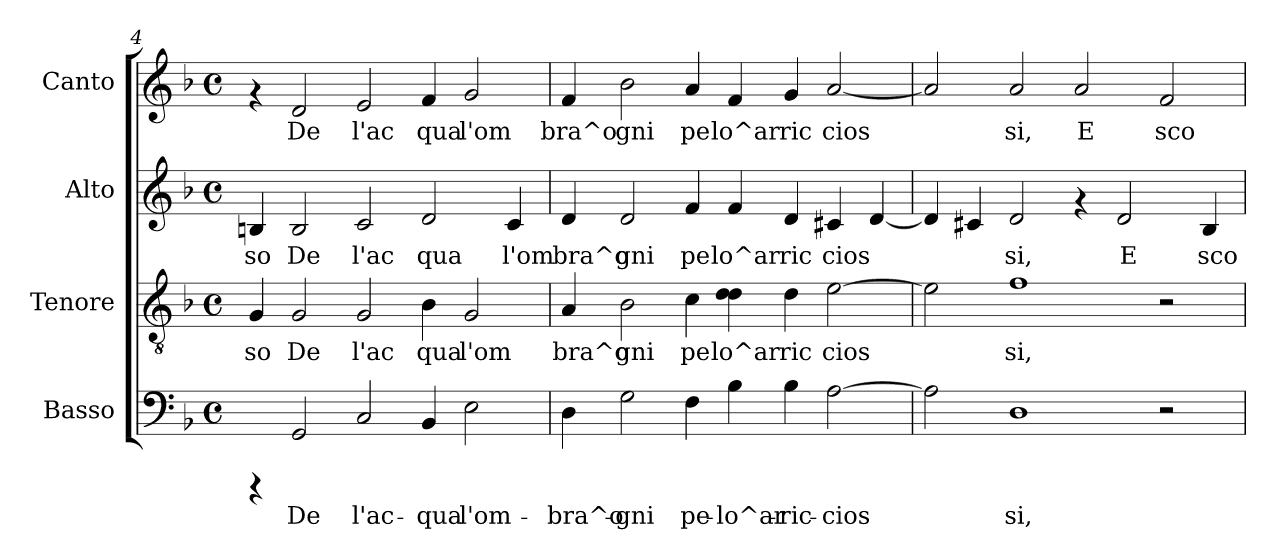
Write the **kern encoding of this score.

**kern	**text	**kern	**text	**kern	**text	**kern	**text
*part4	*part4	*part3	*part3	*part2	*part2	*part1	*part1
*staff4	*staff4	*staff3	*staff3	*staff2	*staff2	*staff1	*staff1
*I"Basso	*	*I"Tenore	*	*I"Alto	*	*I"Canto	*
*clefF4	*	*clefGv2	*	*clefG2	*	*clefG2	*
*k[b-]	*	*k[b-]	*	*k[b-]	*	*k[b-]	*
*F:	*	*F:	*	*F:	*	*F:	*
*M4/4	*	*M4/4	*	*M4/4	*	*M4/4	*
*met(c)	*	*met(c)	*	*met(c)	*	*met(c)	*
=4	=4	=4	=4	=4	=4	=4	=4
!	!	!	!LO:LY:b:cj	!	!LO:LY:b:cj	!	!
4rCCC	.	4G/	so	4Bn/	so	4rf	.
!	!LO:LY:b:cj	!	!LO:LY:b:cj	!	!LO:LY:b:cj	!	!LO:LY:b:cj
2GG/	De	2G/	De	2B/	De	2d/	De
!	!LO:LY:b:cj	!	!LO:LY:b:cj	!	!LO:LY:b:cj	!	!LO:LY:b:cj
2C/	l'ac-	2G/	l'ac	2c/	l'ac	2e/	l'ac
!	!LO:LY:b:cj	!	!LO:LY:b:cj	!	!LO:LY:b:cj	!	!LO:LY:b:cj
4BB-/	-qua	4B-\	qua	2d/	qua	4f/	qua
!	!LO:LY:b:cj	!	!LO:LY:b:cj	!	!	!	!LO:LY:b:cj
2E\	l'om-	2G/	l'om	.	.	2g/	l'om
!	!	!	!	!	!LO:LY:b:cj	!	!
.	.	.	.	4c/	l'om	.	.
=5	=5	=5	=5	=5	=5	=5	=5
!	!LO:LY:b:cj	!	!LO:LY:b:cj	!	!LO:LY:b:cj	!	!LO:LY:b:cj
4D\	-bra^o-	4A/	bra^o	4d/	bra^o	4f/	bra^o
!	!LO:LY:b:cj	!	!LO:LY:b:cj	!	!LO:LY:b:cj	!	!LO:LY:b:cj
2G\	-gni	2B-\	gni	2d/	gni	2b-\	gni
!	!LO:LY:b:cj	!	!LO:LY:b:cj	!	!LO:LY:b:cj	!	!LO:LY:b:cj
4F\	pe-	4c\	pe	4f/	pe	4a/	pe
!	!LO:LY:b:cj	!	!LO:LY:b:cj	!	!LO:LY:b:cj	!	!LO:LY:b:cj
4B-\	-lo^ar-	4d\ 4d\	lo^ar	4f/	lo^ar	4f/	lo^ar
!	!LO:LY:b:cj	!	!LO:LY:b:cj	!	!LO:LY:b:cj	!	!LO:LY:b:cj
4B-\	-ric-	4d\	ric	4d/	ric	4g/	ric
!	!LO:LY:b:cj	!	!LO:LY:b:cj	!	!LO:LY:b:cj	!	!LO:LY:b:cj
[<2A\	-cios-	[<2e\	cios	4c#X/	cios	[<2a/	cios
!	!	!	!	!	!LO:LY:b:cj	!	!
.	.	.	.	[<4d/	.	.	.
!!LO:PB:g=z
=6	=6	=6	=6	=6	=6	=6	=6
!	!LO:LY:b:cj	!	!LO:LY:b:cj	!	!LO:LY:b:cj	!	!LO:LY:b:cj
2A\]	--	2e\]	.	4d/]	.	2a/]	.
!	!	!	!	!	!LO:LY:b:cj	!	!
.	.	.	.	4c#/	.	.	.
!	!LO:LY:b:cj	!	!LO:LY:b:cj	!	!LO:LY:b:cj	!	!LO:LY:b:cj
1D	-si,	1f	si,	2d/	si,	2a/	si,
!	!	!	!	!	!	!	!LO:LY:b:cj
.	.	.	.	4rf	.	2a/	E
!	!	!	!	!	!LO:LY:b:cj	!	!
.	.	.	.	2d/	E	.	.
!	!	!	!	!	!	!	!LO:LY:b:cj
2r	.	2r	.	.	.	2f/	sco-
!	!	!	!	!	!LO:LY:b:cj	!	!
.	.	.	.	4B-/	sco-	.	.
=	=	=	=	=	=	=	=
*-	*-	*-	*-	*-	*-	*-	*-
